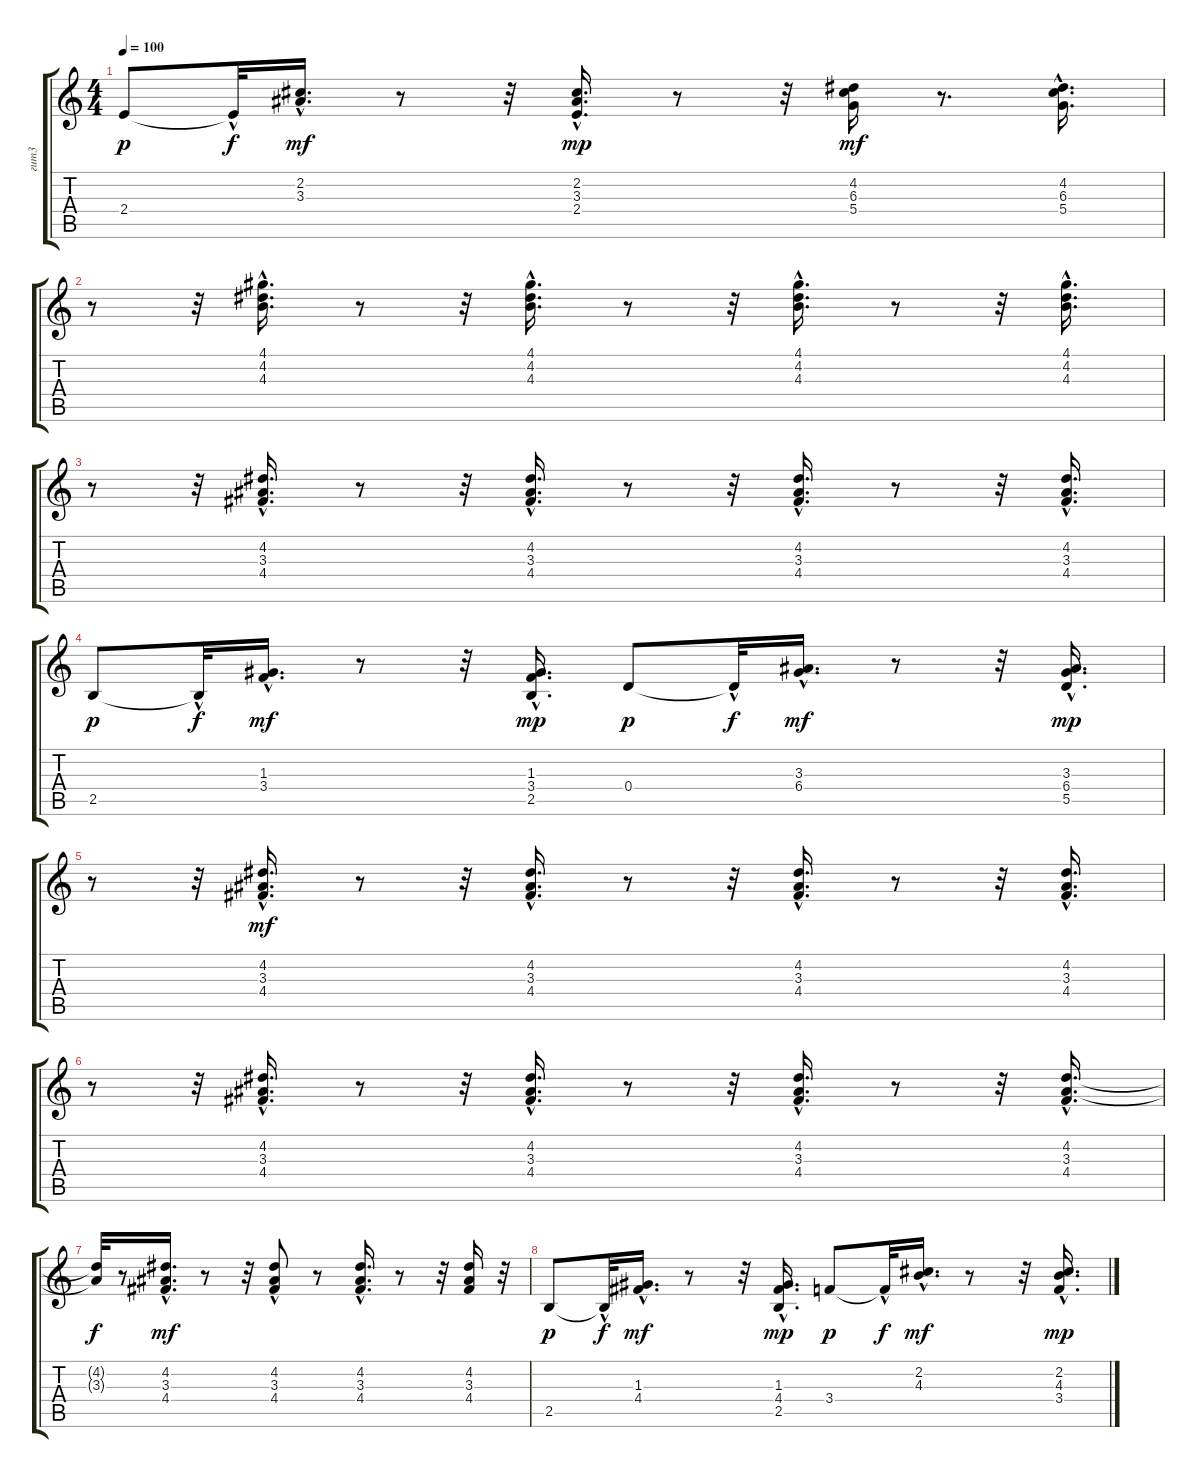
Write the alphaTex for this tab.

\track ("гит3" "гит3") {instrument acousticguitarsteel}
\staff {score tabs}
\tuning (E4 B3 G3 D3 A2 E2) {hide}
\ts (4 4)
\tempo 100
\clef g2
\ks c
2.4.8{dy p} 2.4{hac t}.32{dy f} (2.2 3.3{hac}).16{d dy mf} r.8 r.32 (2.2{hac} 3.3{hac} 2.4{hac}).16{d dy mp} r.8 r.32 (4.2 6.3 5.4).16{dy mf} r.8{d} (4.2{hac} 6.3{hac} 5.4{hac}).16{d} |
r.8 r.32 (4.1{hac} 4.2{hac} 4.3{hac}).16{d} r.8 r.32 (4.1{hac} 4.2{hac} 4.3{hac}).16{d} r.8 r.32 (4.1{hac} 4.2{hac} 4.3).16{d} r.8 r.32 (4.1{hac} 4.2{hac} 4.3{hac}).16{d} |
r.8 r.32 (4.2{hac} 3.3{hac} 4.4{hac}).16{d} r.8 r.32 (4.2{hac} 3.3{hac} 4.4{hac}).16{d} r.8 r.32 (4.2{hac} 3.3{hac} 4.4).16{d} r.8 r.32 (4.2{hac} 3.3{hac} 4.4{hac}).16{d} |
2.5.8{dy p} 2.5{hac t}.32{dy f} (1.3 3.4{hac}).16{d dy mf} r.8 r.32 (1.3{hac} 3.4{hac} 2.5{hac}).16{d dy mp} 0.4.8{dy p} 0.4{hac t}.32{dy f} (3.3 6.4{hac}).16{d dy mf} r.8 r.32 (3.3{hac} 6.4{hac} 5.5{hac}).16{d dy mp} |
r.8 r.32 (4.2{hac} 3.3{hac} 4.4{hac}).16{d dy mf} r.8 r.32 (4.2{hac} 3.3{hac} 4.4{hac}).16{d} r.8 r.32 (4.2{hac} 3.3{hac} 4.4).16{d} r.8 r.32 (4.2{hac} 3.3{hac} 4.4{hac}).16{d} |
r.8 r.32 (4.2{hac} 3.3{hac} 4.4{hac}).16{d} r.8 r.32 (4.2{hac} 3.3{hac} 4.4{hac}).16{d} r.8 r.32 (4.2{hac} 3.3{hac} 4.4).16{d} r.8 r.32 (4.2{hac} 3.3{hac} 4.4{hac}).16{d} |
(4.2{t} 3.3{t}).32{dy f} r.8 (4.2{hac} 3.3{hac} 4.4{hac}).16{d dy mf} r.8 r.32 (4.2 3.3 4.4{hac}).8 r.8 (4.2{hac} 3.3{hac} 4.4{hac}).16{d} r.8 r.32 (4.2 3.3 4.4).16 r.32 |
2.5.8{dy p} 2.5{hac t}.32{dy f} (1.3 4.4{hac}).16{d dy mf} r.8 r.32 (1.3{hac} 4.4{hac} 2.5{hac}).16{d dy mp} 3.4.8{dy p} 3.4{hac t}.32{dy f} (2.2 4.3{hac}).16{d dy mf} r.8 r.32 (2.2{hac} 4.3{hac} 3.4{hac}).16{d dy mp}
